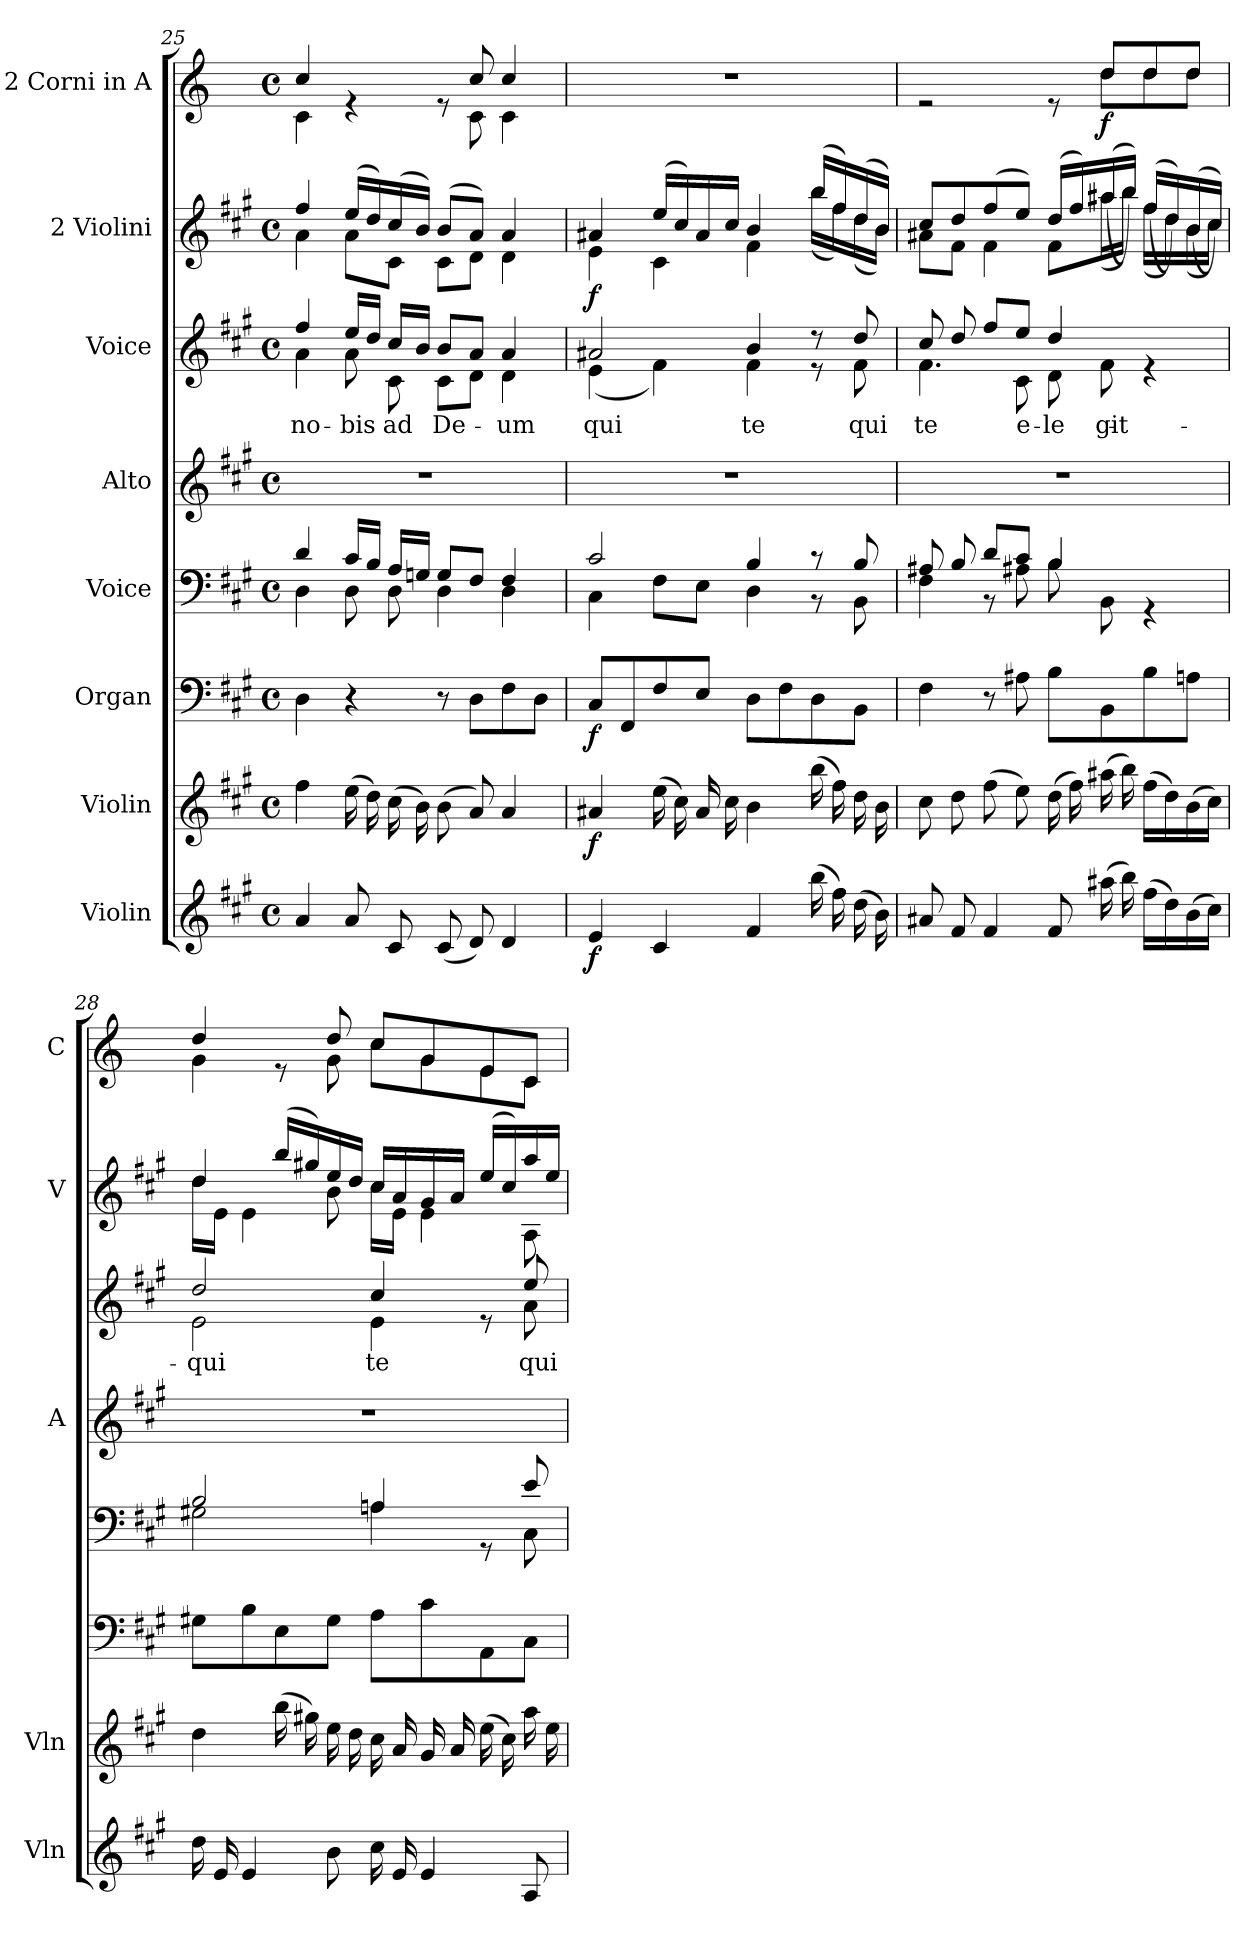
**kern	**dynam	**kern	**dynam	**kern	**dynam	**kern	**kern	**kern	**text	**kern	**dynam	**kern	**dynam
*part8	*part8	*part7	*part7	*part6	*part6	*part5	*part4	*part3	*part3	*part2	*part2	*part1	*part1
*staff8	*staff8	*staff7	*staff7	*staff6	*staff6	*staff5	*staff4	*staff3	*staff3	*staff2	*staff2	*staff1	*staff1
*I"Violin	*	*I"Violin	*	*I"Organ	*	*I"Voice	*I"Alto	*I"Voice	*	*I"2 Violini	*	*I"2 Corni in A	*
*I'Vln	*	*I'Vln	*	*	*	*	*I'A	*	*	*I'V	*	*I'C	*
*clefG2	*	*clefG2	*	*clefF4	*	*clefF4	*clefG2	*clefG2	*	*clefG2	*	*clefG2	*
*	*	*	*	*	*	*	*	*	*	*	*	*ITrd2c3	*
*k[f#c#g#]	*	*k[f#c#g#]	*	*k[f#c#g#]	*	*k[f#c#g#]	*k[f#c#g#]	*k[f#c#g#]	*	*k[f#c#g#]	*	*k[f#c#g#]	*
*M4/4	*	*M4/4	*	*M4/4	*	*M4/4	*M4/4	*M4/4	*	*M4/4	*	*M4/4	*
*met(c)	*	*met(c)	*	*met(c)	*	*met(c)	*met(c)	*met(c)	*	*met(c)	*	*met(c)	*
=25	=25	=25	=25	=25	=25	=25	=25	=25	=25	=25	=25	=25	=25
*	*	*	*	*	*	*^	*	*^	*	*	*	*	*
!	!	!	!	!	!	!	!	!	!	!	!LO:LY:b	!	!	!	!
*	*	*	*	*	*	*	*	*	*	*	*	*^	*	*^	*
4a/	.	4ff#\	.	4D\	.	4d/	4D\	1r	4ff#/	4a\	no-	4ff#/	4a\	.	4a/	4A\	.
!	!	!	!	!	!	!	!	!	!	!	!LO:LY:b	!	!	!	!	!	!
8a/	.	(16ee\	.	4r	.	16c#/LL	8D\	.	16ee/LL	8a\	-bis	(16ee/LL	8a\L	.	4re	4.ryy	.
.	.	16dd\)	.	.	.	16B/JJ	.	.	16dd/JJ	.	.	16dd/)	.	.	.	.	.
!	!	!	!	!	!	!	!	!	!	!	!LO:LY:b	!	!	!	!	!	!
8c#/	.	(16cc#\	.	.	.	16A/LL	8D\	.	16cc#/LL	8c#\	ad	(16cc#/	8c#\J	.	.	.	.
.	.	16b\)	.	.	.	16Gn/JJ	.	.	16b/JJ	.	.	16b/JJ)	.	.	.	.	.
!	!	!	!	!	!	!	!	!	!	!	!LO:LY:b	!	!	!	!	!	!
(8c#/	.	(8b\	.	8r	.	8G/L	4D\	.	8b/L	8c#\L	De-	(8b/L	8c#\L	.	8re	.	.
8d/)	.	8a/)	.	8D\L	.	8F#/J	.	.	8a/J	8d\J	.	8a/J)	8d\J	.	8a/	8A\	.
!	!	!	!	!	!	!	!	!	!	!	!LO:LY:b	!	!	!	!	!	!
4d/	.	4a/	.	8F#\	.	4F#/	4D\	.	4a/	4d\	-um	4a/	4d\	.	4a/	4A\	.
.	.	.	.	8D\J	.	.	.	.	.	.	.	.	.	.	.	.	.
*	*	*	*	*	*	*	*	*	*	*	*	*	*	*	*v	*v	*
=26	=26	=26	=26	=26	=26	=26	=26	=26	=26	=26	=26	=26	=26	=26	=26	=26
!	!LO:DY:b	!	!LO:DY:b	!	!LO:DY:b	!	!	!	!	!	!LO:LY:b	!	!	!LO:DY:b	!	!
4e/	f	4a#X/	f	8C#/L	f	2c#/	4C#\	1r	2a#X/	(4e\	-qui	4a#X/	4e\	f	1r	.
.	.	.	.	8FF#/	.	.	.	.	.	.	.	.	.	.	.	.
4c#/	.	(16ee\	.	8F#/	.	.	8F#\L	.	.	4f#\)	.	(16ee/LL	4c#\	.	.	.
.	.	16cc#\)	.	.	.	.	.	.	.	.	.	16cc#/)	.	.	.	.
.	.	16a#/	.	8E/J	.	.	8E\J	.	.	.	.	16a#/	.	.	.	.
.	.	16cc#\	.	.	.	.	.	.	.	.	.	16cc#/JJ	.	.	.	.
!	!	!	!	!	!	!	!	!	!	!	!LO:LY:b	!	!	!	!	!
4f#/	.	4b\	.	8D\L	.	4B/	4D\	.	4b/	4f#\	te	4b/	4f#\	.	.	.
.	.	.	.	8F#\	.	.	.	.	.	.	.	.	.	.	.	.
(16bb\	.	(16bb\	.	8D\	.	8r	8r	.	8r	8r	.	(16bb/LL	(16bb\LL	.	.	.
16ff#\)	.	16ff#\)	.	.	.	.	.	.	.	.	.	16ff#/)	16ff#\)	.	.	.
!	!	!	!	!	!	!	!	!	!	!	!LO:LY:b	!	!	!	!	!
(16dd\	.	16dd\	.	8BB\J	.	8B/	8BB\	.	8dd/	8f#\	qui	(16dd/	(16dd\	.	.	.
16b\)	.	16b\	.	.	.	.	.	.	.	.	.	16b/JJ)	16b\JJ)	.	.	.
!!LO:PB:g=z
=27	=27	=27	=27	=27	=27	=27	=27	=27	=27	=27	=27	=27	=27	=27	=27	=27
!	!	!	!	!	!	!	!	!	!	!	!LO:LY:b	!	!	!	!	!
*	*	*	*	*	*	*	*	*	*	*	*	*	*	*	*^	*
8a#X/	.	8cc#\	.	4F#\	.	8A#X/	4F#\	1r	8cc#/	4.f#\	te	8cc#/L	8a#X\L	.	2re	8ryy	.
*	*	*	*	*	*	*	*	*	*	*	*	*	*	*	*v	*v	*
8f#/	.	8dd\	.	.	.	8B/	.	.	8dd/	.	.	8dd/	8f#\J	.	.	.
4f#/	.	(8ff#\	.	8r	.	8d/L	8r	.	8ff#/L	.	.	(8ff#/	4f#\	.	.	.
!	!	!	!	!	!	!	!	!	!	!	!LO:LY:b	!	!	!	!	!
.	.	8ee\)	.	8A#X\	.	8c#/J	8A#X\	.	8ee/J	8c#\	e-	8ee/J)	.	.	.	.
!	!	!	!	!	!	!	!	!	!	!	!LO:LY:b	!	!	!	!	!
8f#/	.	(16dd\	.	8B\L	.	4B/	8B\	.	4dd/	8d\	-le-	(16dd/LL	8f#\L	.	8re	.
.	.	16ff#\)	.	.	.	.	.	.	.	.	.	16ff#/)	.	.	.	.
!	!	!	!	!	!	!	!	!	!	!	!LO:LY:b	!	!	!	!	!LO:DY:b
*	*	*	*	*	*	*	*	*	*	*	*	*	*	*	*^	*
(16aa#X\	.	(16aa#X\	.	8BB\	.	.	8BB\	.	.	8f#\	-git	((16aa#X/	(16aa#\L	.	8b/L	8b\L	f
16bb\)	.	16bb\)	.	.	.	.	.	.	.	.	.	16bb/JJ))	16bb\JJ)	.	.	.	.
(16ff#\LL	.	(16ff#\LL	.	8B\	.	4rGG	4ryy	.	4re	4ryy	.	((16ff#/LL	(16ff#\LL	.	8b/	8b\	.
16dd\)	.	16dd\)	.	.	.	.	.	.	.	.	.	16dd/))	16dd\)	.	.	.	.
(16b\	.	(16b\	.	8An\J	.	.	.	.	.	.	.	((16b/	(16b\	.	8b/J	8b\J	.
16cc#\JJ)	.	16cc#\JJ)	.	.	.	.	.	.	.	.	.	16cc#/JJ))	16cc#\JJ)	.	.	.	.
=28	=28	=28	=28	=28	=28	=28	=28	=28	=28	=28	=28	=28	=28	=28	=28	=28	=28
!	!	!	!	!	!	!	!	!	!	!	!LO:LY:b	!	!	!	!	!	!
16dd\	.	4dd\	.	8G#X\L	.	2B/	2G#X\	1r	2dd/	2e\	qui	4dd/	16dd\LL	.	4b/	4e\	.
16e/	.	.	.	.	.	.	.	.	.	.	.	.	16e\JJ	.	.	.	.
4e/	.	.	.	8B\	.	.	.	.	.	.	.	.	4e\	.	.	.	.
.	.	(16bb\	.	8E\	.	.	.	.	.	.	.	(16bb/LL	.	.	8re	8ryy	.
.	.	16gg#X\)	.	.	.	.	.	.	.	.	.	16gg#X/)	.	.	.	.	.
8b\	.	16ee\	.	8G#\J	.	.	.	.	.	.	.	16ee/	8b\	.	8b/	8e\	.
.	.	16dd\	.	.	.	.	.	.	.	.	.	16dd/JJ	.	.	.	.	.
!	!	!	!	!	!	!	!	!	!	!	!LO:LY:b	!	!	!	!	!	!
16cc#\	.	16cc#\	.	8A\L	.	4An/	4A\	.	4cc#/	4e\	te	16cc#/LL	16cc#\LL	.	8a/L	8a\L	.
16e/	.	16a/	.	.	.	.	.	.	.	.	.	16a/	16e\JJ	.	.	.	.
4e/	.	16g#/	.	8c#\	.	.	.	.	.	.	.	16g#/	4e\	.	8e/	8e\	.
.	.	16a/	.	.	.	.	.	.	.	.	.	16a/JJ	.	.	.	.	.
.	.	(16ee\	.	8AA\	.	8rGG	8ryy	.	8re	8ryy	.	(16ee/LL	.	.	8c#/	8c#\	.
.	.	16cc#\)	.	.	.	.	.	.	.	.	.	16cc#/)	.	.	.	.	.
!	!	!	!	!	!	!	!	!	!	!	!LO:LY:b	!	!	!	!	!	!
8A/	.	16aa\	.	8C#\J	.	8e/	8C#\	.	8ee/	8a\	qui	16aa/	8A\	.	8A/J	8A\J	.
.	.	16ee\	.	.	.	.	.	.	.	.	.	16ee/JJ	.	.	.	.	.
*	*	*	*	*	*	*	*	*	*v	*v	*	*	*	*	*v	*v	*
*	*	*	*	*	*	*v	*v	*	*	*	*v	*v	*	*	*
=	=	=	=	=	=	=	=	=	=	=	=	=	=
*-	*-	*-	*-	*-	*-	*-	*-	*-	*-	*-	*-	*-	*-
